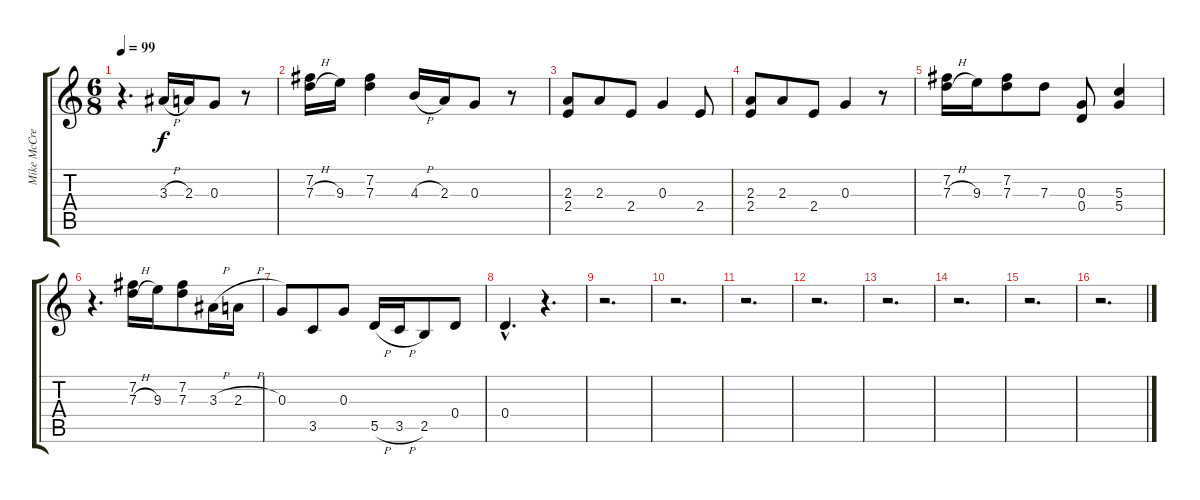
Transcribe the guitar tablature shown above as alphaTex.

\track ("Mike McCready" "Mike McCre") {instrument electricguitarclean}
\staff {score tabs}
\tuning (E4 B3 G3 D3 A2 E2) {hide}
\ts (6 8)
\tempo 99
\clef g2
\ks c
r.4{d dy f} 3.3{h}.16 2.3.16 0.3.8 r.8 |
(7.2 7.3{h}).16 9.3.16 (7.2 7.3).4 4.3{h}.16 2.3.16 0.3.8 r.8 |
(2.3 2.4).8 2.3.8 2.4.8 0.3.4 2.4.8 |
(2.3 2.4).8 2.3.8 2.4.8 0.3.4 r.8 |
(7.2 7.3{h}).16 9.3.16 (7.2 7.3).8 7.3.8 (0.3 0.4).8 (5.3 5.4).4 |
r.4{d} (7.2 7.3{h}).16 9.3.16 (7.2 7.3).8 3.3{h}.16 2.3{h}.16 |
0.3.8 3.5.8 0.3.8 5.5{h}.16 3.5{h}.16 2.5.8 0.4.8 |
0.4{hac}.4{d} r.4{d} |
r.2{d} |
r.2{d} |
r.2{d} |
r.2{d} |
r.2{d} |
r.2{d} |
r.2{d} |
r.2{d}
